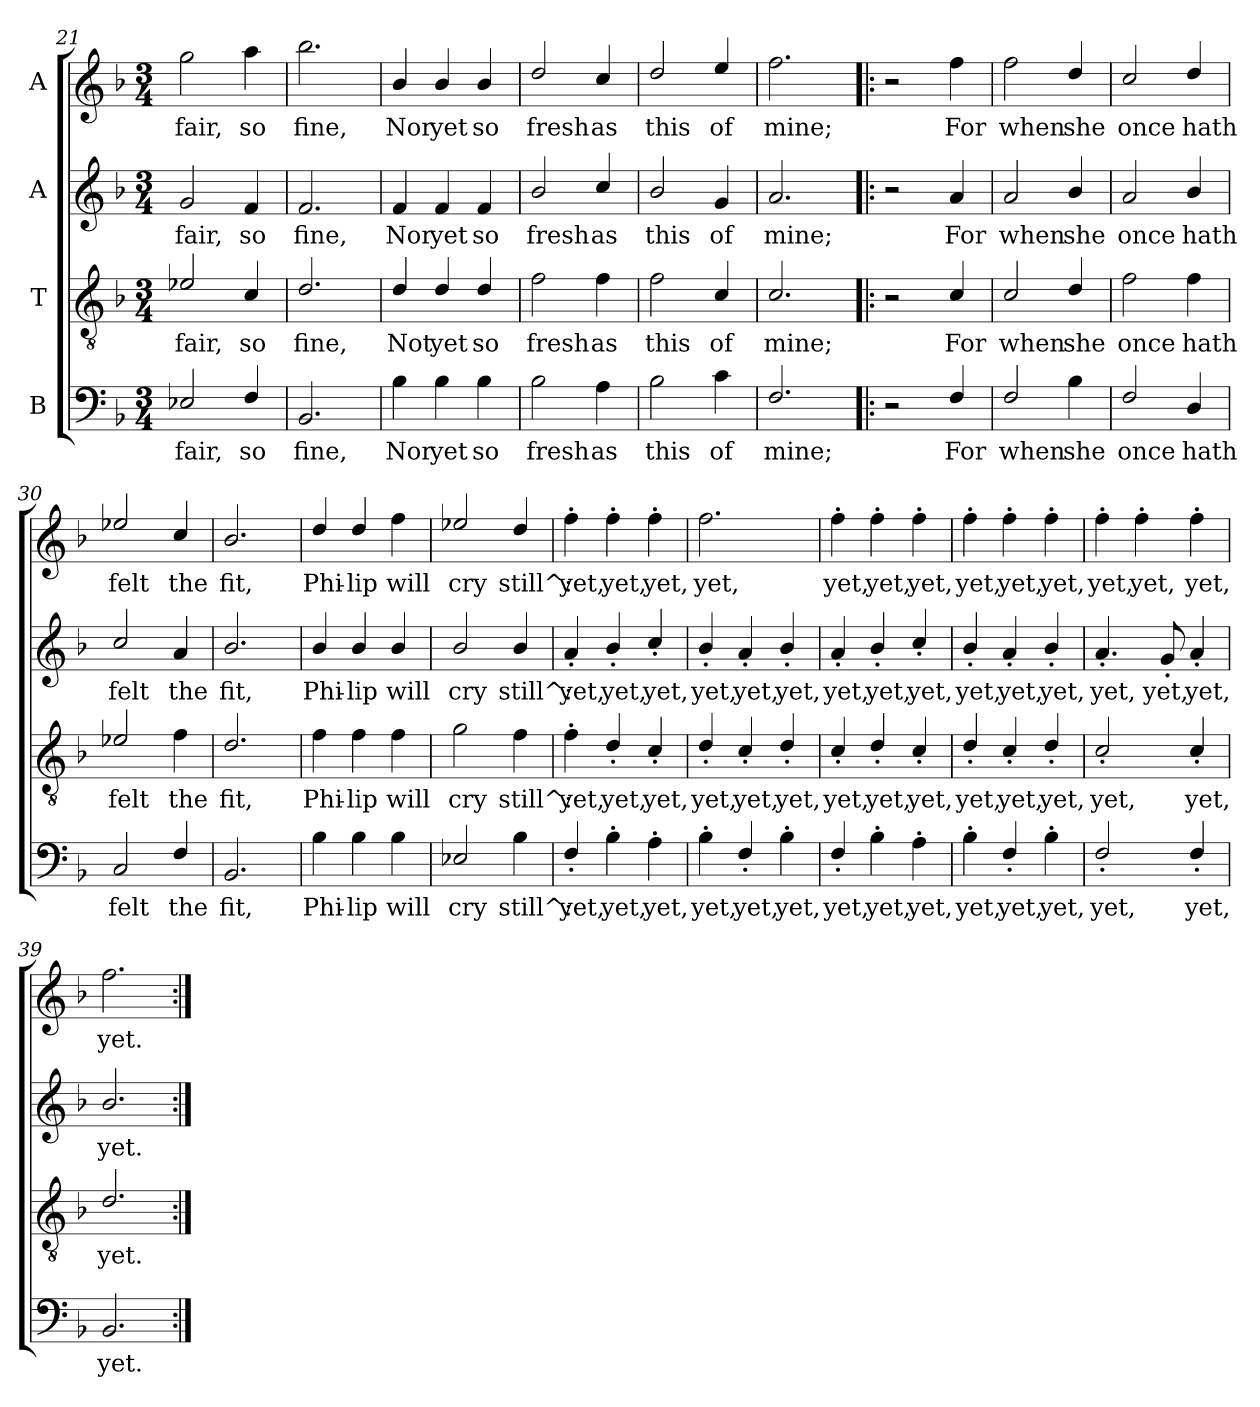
**kern	**text	**kern	**text	**kern	**text	**kern	**text
*part4	*part4	*part3	*part3	*part2	*part2	*part1	*part1
*staff4	*staff4	*staff3	*staff3	*staff2	*staff2	*staff1	*staff1
*I"B	*	*I"T	*	*I"A	*	*I"A	*
*clefF4	*	*clefGv2	*	*clefG2	*	*clefG2	*
*ITrd4c7	*	*ITrd4c7	*	*ITrd4c7	*	*ITrd4c7	*
*k[b-e-]	*	*k[b-e-]	*	*k[b-e-]	*	*k[b-e-]	*
*B-:	*	*B-:	*	*B-:	*	*B-:	*
*M3/4	*	*M3/4	*	*M3/4	*	*M3/4	*
=21	=21	=21	=21	=21	=21	=21	=21
!	!LO:LY:b	!	!LO:LY:b	!	!LO:LY:b	!	!LO:LY:b
2AA-X/	fair,	2A-X/	fair,	2c/	fair,	2cc\	fair,
!	!LO:LY:b	!	!LO:LY:b	!	!LO:LY:b	!	!LO:LY:b
4BB-/	so	4F/	so	4B-/	so	4dd\	so
=22	=22	=22	=22	=22	=22	=22	=22
!	!LO:LY:b	!	!LO:LY:b	!	!LO:LY:b	!	!LO:LY:b
2.EE-/	fine,	2.G/	fine,	2.B-/	fine,	2.ee-\	fine,
=23	=23	=23	=23	=23	=23	=23	=23
!	!LO:LY:b	!	!LO:LY:b	!	!LO:LY:b	!	!LO:LY:b
4E-\	Nor	4G/	Not	4B-/	Nor	4e-/	Nor
!	!LO:LY:b	!	!LO:LY:b	!	!LO:LY:b	!	!LO:LY:b
4E-\	yet	4G/	yet	4B-/	yet	4e-/	yet
!	!LO:LY:b	!	!LO:LY:b	!	!LO:LY:b	!	!LO:LY:b
4E-\	so	4G/	so	4B-/	so	4e-/	so
=24	=24	=24	=24	=24	=24	=24	=24
!	!LO:LY:b	!	!LO:LY:b	!	!LO:LY:b	!	!LO:LY:b
2E-\	fresh	2B-\	fresh	2e-/	fresh	2g/	fresh
!	!LO:LY:b	!	!LO:LY:b	!	!LO:LY:b	!	!LO:LY:b
4D\	as	4B-\	as	4f/	as	4f/	as
=25	=25	=25	=25	=25	=25	=25	=25
!	!LO:LY:b	!	!LO:LY:b	!	!LO:LY:b	!	!LO:LY:b
2E-\	this	2B-\	this	2e-/	this	2g/	this
!	!LO:LY:b	!	!LO:LY:b	!	!LO:LY:b	!	!LO:LY:b
4F\	of	4F/	of	4c/	of	4a/	of
!!LO:LB:g=z
=26	=26	=26	=26	=26	=26	=26	=26
!	!LO:LY:b	!	!LO:LY:b	!	!LO:LY:b	!	!LO:LY:b
2.BB-/	mine;	2.F/	mine;	2.d/	mine;	2.b-\	mine;
=27!|:	=27!|:	=27!|:	=27!|:	=27!|:	=27!|:	=27!|:	=27!|:
2r	.	2r	.	2r	.	2r	.
!	!LO:LY:b	!	!LO:LY:b	!	!LO:LY:b	!	!LO:LY:b
4BB-/	For	4F/	For	4d/	For	4b-\	For
=28	=28	=28	=28	=28	=28	=28	=28
!	!LO:LY:b	!	!LO:LY:b	!	!LO:LY:b	!	!LO:LY:b
2BB-/	when	2F/	when	2d/	when	2b-\	when
!	!LO:LY:b	!	!LO:LY:b	!	!LO:LY:b	!	!LO:LY:b
4E-\	she	4G/	she	4e-/	she	4g/	she
=29	=29	=29	=29	=29	=29	=29	=29
!	!LO:LY:b	!	!LO:LY:b	!	!LO:LY:b	!	!LO:LY:b
2BB-/	once	2B-\	once	2d/	once	2f/	once
!	!LO:LY:b	!	!LO:LY:b	!	!LO:LY:b	!	!LO:LY:b
4GG/	hath	4B-\	hath	4e-/	hath	4g/	hath
=30	=30	=30	=30	=30	=30	=30	=30
!	!LO:LY:b	!	!LO:LY:b	!	!LO:LY:b	!	!LO:LY:b
2FF/	felt	2A-X/	felt	2f/	felt	2a-X/	felt
!	!LO:LY:b	!	!LO:LY:b	!	!LO:LY:b	!	!LO:LY:b
4BB-/	the	4B-\	the	4d/	the	4f/	the
=31	=31	=31	=31	=31	=31	=31	=31
!	!LO:LY:b	!	!LO:LY:b	!	!LO:LY:b	!	!LO:LY:b
2.EE-/	fit,	2.G/	fit,	2.e-/	fit,	2.e-/	fit,
=32	=32	=32	=32	=32	=32	=32	=32
!	!LO:LY:b	!	!LO:LY:b	!	!LO:LY:b	!	!LO:LY:b
4E-\	Phi-	4B-\	Phi-	4e-/	Phi-	4g/	Phi-
!	!LO:LY:b	!	!LO:LY:b	!	!LO:LY:b	!	!LO:LY:b
4E-\	-lip	4B-\	-lip	4e-/	-lip	4g/	-lip
!	!LO:LY:b	!	!LO:LY:b	!	!LO:LY:b	!	!LO:LY:b
4E-\	will	4B-\	will	4e-/	will	4b-\	will
!!LO:LB:g=z
=33	=33	=33	=33	=33	=33	=33	=33
!	!LO:LY:b	!	!LO:LY:b	!	!LO:LY:b	!	!LO:LY:b
2AA-X/	cry	2c\	cry	2e-/	cry	2a-X/	cry
!	!LO:LY:b	!	!LO:LY:b	!	!LO:LY:b	!	!LO:LY:b
4E-\	still^:	4B-\	still^:	4e-/	still^:	4g/	still^:
=34	=34	=34	=34	=34	=34	=34	=34
!	!LO:LY:b	!	!LO:LY:b	!	!LO:LY:b	!	!LO:LY:b
4BB-'</	yet,	4B-'>\	yet,	4d'</	yet,	4b-'>\	yet,
!	!LO:LY:b	!	!LO:LY:b	!	!LO:LY:b	!	!LO:LY:b
4E-'>\	yet,	4G'</	yet,	4e-'</	yet,	4b-'>\	yet,
!	!LO:LY:b	!	!LO:LY:b	!	!LO:LY:b	!	!LO:LY:b
4D'>\	yet,	4F'</	yet,	4f'</	yet,	4b-'>\	yet,
=35	=35	=35	=35	=35	=35	=35	=35
!	!LO:LY:b	!	!LO:LY:b	!	!LO:LY:b	!	!LO:LY:b
4E-'>\	yet,	4G'</	yet,	4e-'</	yet,	2.b-\	yet,
!	!LO:LY:b	!	!LO:LY:b	!	!LO:LY:b	!	!
4BB-'</	yet,	4F'</	yet,	4d'</	yet,	.	.
!	!LO:LY:b	!	!LO:LY:b	!	!LO:LY:b	!	!
4E-'>\	yet,	4G'</	yet,	4e-'</	yet,	.	.
=36	=36	=36	=36	=36	=36	=36	=36
!	!LO:LY:b	!	!LO:LY:b	!	!LO:LY:b	!	!LO:LY:b
4BB-'</	yet,	4F'</	yet,	4d'</	yet,	4b-'>\	yet,
!	!LO:LY:b	!	!LO:LY:b	!	!LO:LY:b	!	!LO:LY:b
4E-'>\	yet,	4G'</	yet,	4e-'</	yet,	4b-'>\	yet,
!	!LO:LY:b	!	!LO:LY:b	!	!LO:LY:b	!	!LO:LY:b
4D'>\	yet,	4F'</	yet,	4f'</	yet,	4b-'>\	yet,
=37	=37	=37	=37	=37	=37	=37	=37
!	!LO:LY:b	!	!LO:LY:b	!	!LO:LY:b	!	!LO:LY:b
4E-'>\	yet,	4G'</	yet,	4e-'</	yet,	4b-'>\	yet,
!	!LO:LY:b	!	!LO:LY:b	!	!LO:LY:b	!	!LO:LY:b
4BB-'</	yet,	4F'</	yet,	4d'</	yet,	4b-'>\	yet,
!	!LO:LY:b	!	!LO:LY:b	!	!LO:LY:b	!	!LO:LY:b
4E-'>\	yet,	4G'</	yet,	4e-'</	yet,	4b-'>\	yet,
=38	=38	=38	=38	=38	=38	=38	=38
!	!LO:LY:b	!	!LO:LY:b	!	!LO:LY:b	!	!LO:LY:b
2BB-'</	yet,	2F'</	yet,	4.d'</	yet,	4b-'>\	yet,
!	!	!	!	!	!	!	!LO:LY:b
.	.	.	.	.	.	4b-'>\	yet,
!	!	!	!	!	!LO:LY:b	!	!
.	.	.	.	8c'</	yet,	.	.
!	!LO:LY:b	!	!LO:LY:b	!	!LO:LY:b	!	!LO:LY:b
4BB-'</	yet,	4F'</	yet,	4d'</	yet,	4b-'>\	yet,
=39	=39	=39	=39	=39	=39	=39	=39
!	!LO:LY:b	!	!LO:LY:b	!	!LO:LY:b	!	!LO:LY:b
2.EE-/	yet.	2.G/	yet.	2.e-/	yet.	2.b-\	yet.
=:|!	=:|!	=:|!	=:|!	=:|!	=:|!	=:|!	=:|!
*-	*-	*-	*-	*-	*-	*-	*-
